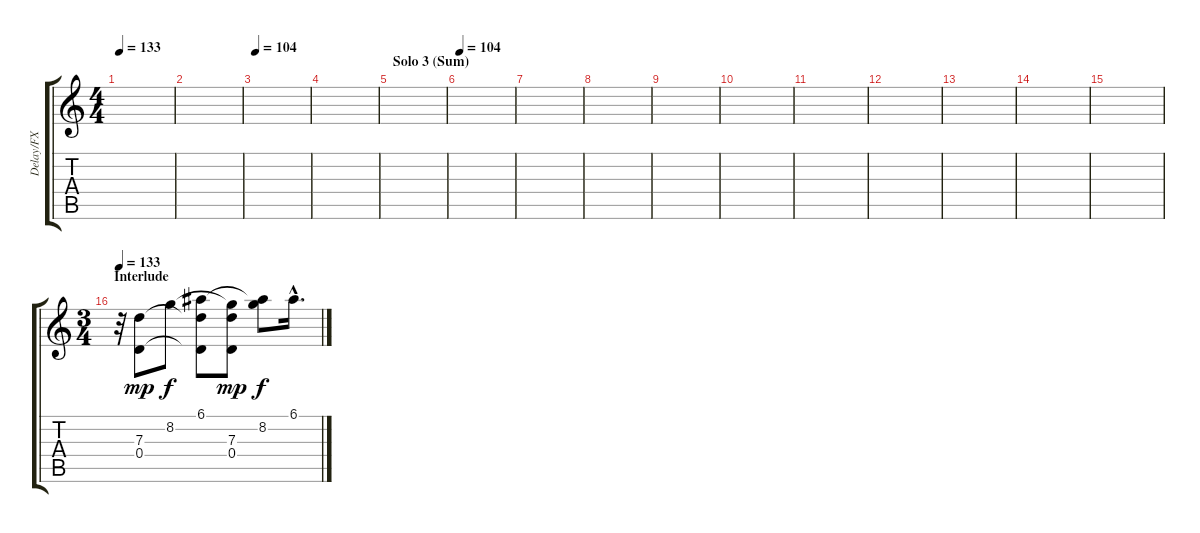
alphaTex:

\track ("Delay/FX" "Delay/FX") {instrument acousticguitarsteel}
\staff {score tabs}
\tuning (E4 B3 G3 D3 A2 E2) {hide}
\ts (4 4)
\tempo 133
\clef g2
\ks c
|
|
\tempo 104
|
|
\section ("" "Solo 3 (Sum) ")
|
\tempo 104
|
|
|
|
|
|
|
|
|
|
\ts (3 4)
\section ("" "Interlude ")
\tempo 133
r.32{volume 10 instrument acousticguitarsteel} (7.3 0.4).8{dy mp} 8.2.8{dy f} (6.1 7.3{t} 0.4{t}).8 (8.2{t} 7.3 0.4).8{dy mp} (6.1{t} 8.2).8{dy f} 6.1{hac}.16{d}
